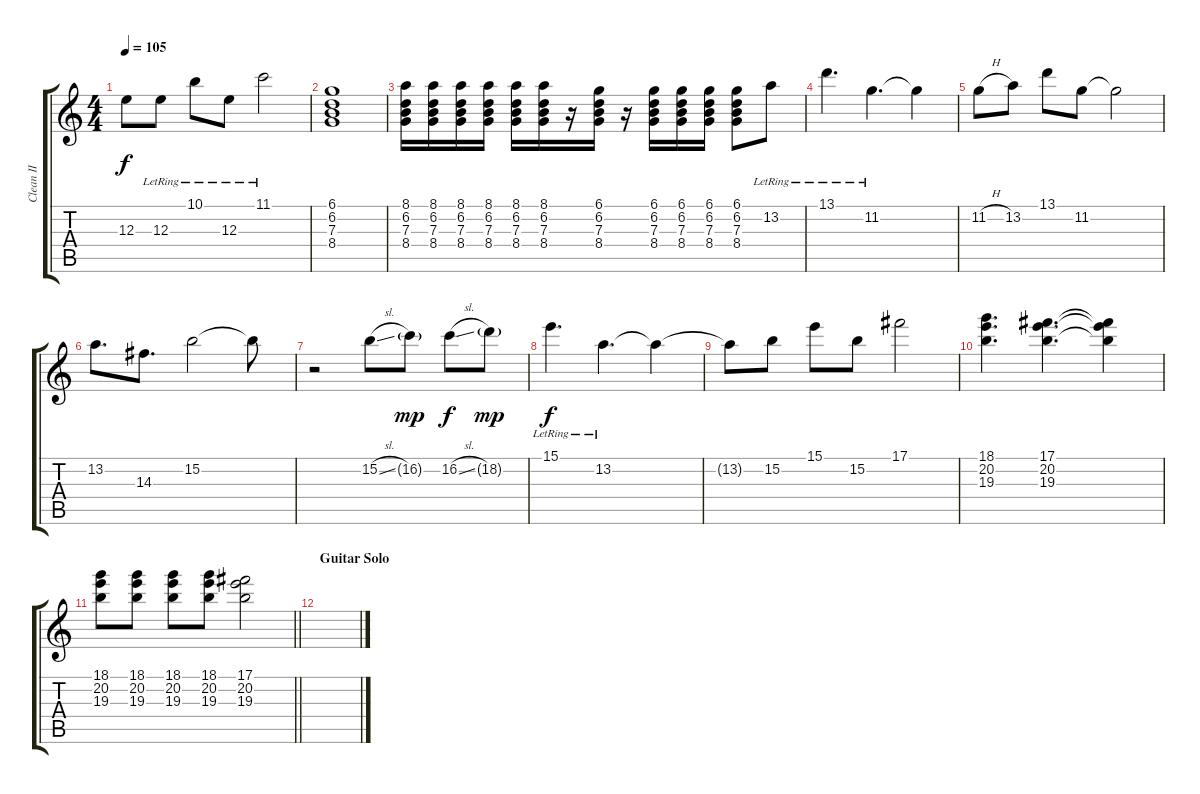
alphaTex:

\track ("Clean II" "Clean II") {instrument electricguitarclean}
\staff {score tabs}
\tuning (Db4 Ab3 E3 B2 Gb2 B1) {hide}
\ts (4 4)
\tempo 105
\clef g2
\ks c
12.3{t}.8{dy f} 12.3{lr}.8 10.1{lr}.8 12.3{lr}.8 11.1{lr}.2 |
(6.1 6.2 7.3 8.4).1 |
(8.1 6.2 7.3 8.4).16 (8.1 6.2 7.3 8.4).16 (8.1 6.2 7.3 8.4).16 (8.1 6.2 7.3 8.4).16 (8.1 6.2 7.3 8.4).16 (8.1 6.2 7.3 8.4).16 r.16 (6.1 6.2 7.3 8.4).16 r.16 (6.1 6.2 7.3 8.4).16 (6.1 6.2 7.3 8.4).16 (6.1 6.2 7.3 8.4).16 (6.1 6.2 7.3 8.4).8 13.2{lr}.8 |
13.1{lr}.4{d} 11.2{lr}.4{d} 11.2{t}.4 |
11.2{h}.8 13.2.8 13.1.8 11.2.8 11.2{t}.2 |
13.2.8{d} 14.3.8{d} 15.2.2 15.2{t}.8 |
r.2 15.2{sl}.8 16.2{g}.8{dy mp} 16.2{sl}.8{dy f} 18.2{g}.8{dy mp} |
15.1{lr}.4{d dy f} 13.2{lr}.4{d} 13.2{t}.4 |
13.2{t}.8 15.2.8 15.1.8 15.2.8 17.1.2 |
(18.1 20.2 19.3).4{d} (17.1 20.2 19.3).4{d} (17.1{t} 20.2{t} 19.3{t}).4 |
\barLineRight lightlight
(18.1 20.2 19.3).8 (18.1 20.2 19.3).8 (18.1 20.2 19.3).8 (18.1 20.2 19.3).8 (17.1 20.2 19.3).2 |
\section ("" "Guitar Solo")
